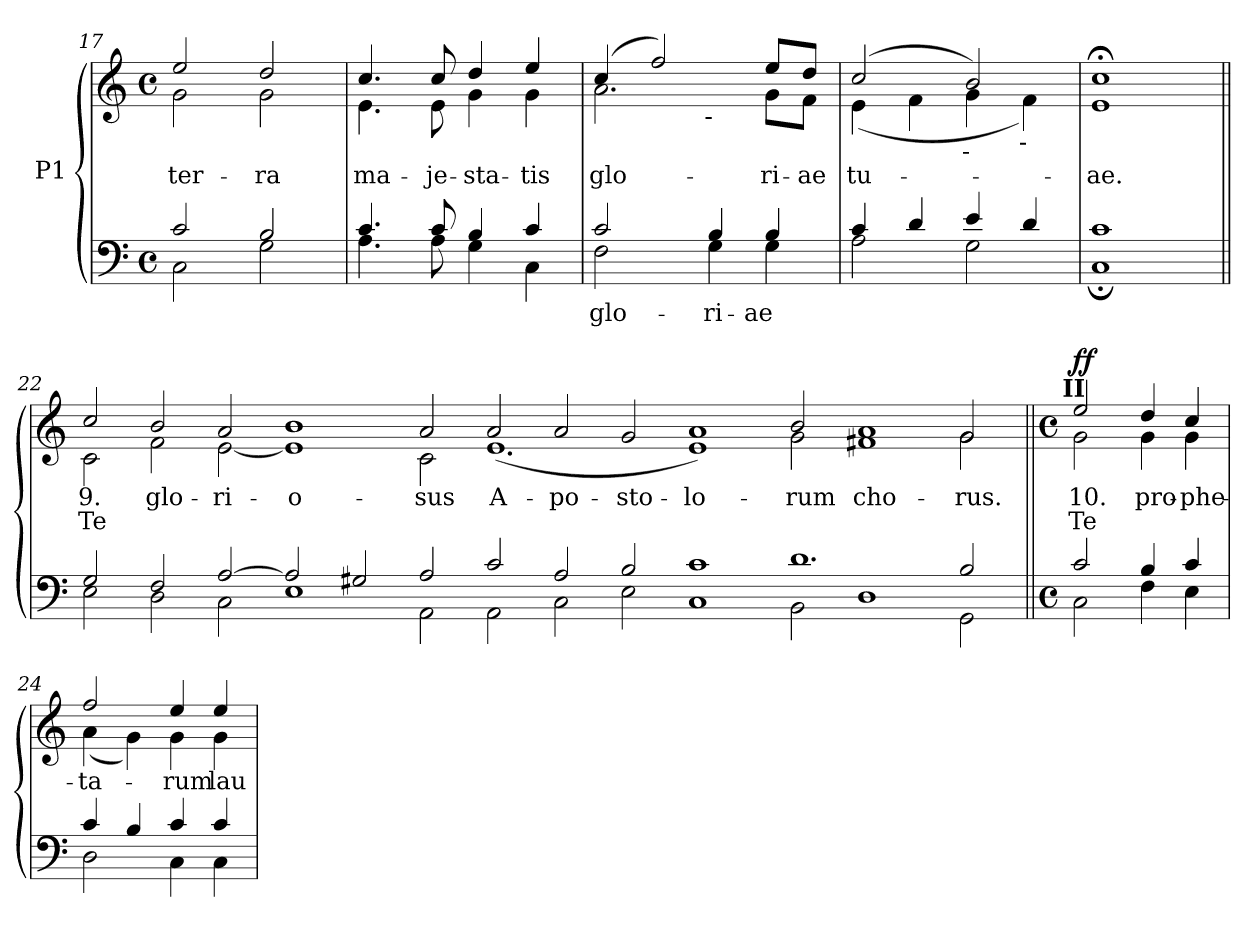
**kern	**text	**kern	**text	**text	**dynam
*part1	*part1	*part1	*part1	*part1	*part1
*staff2	*staff2	*staff1	*staff1	*staff1	*staff1/2
*I"P1	*	*	*	*	*
*clefF4	*	*clefG2	*	*	*
*k[]	*	*k[]	*	*	*
*C:	*	*C:	*	*	*
*M4/4	*	*M4/4	*	*	*
*met(c)	*	*met(c)	*	*	*
=17	=17	=17	=17	=17	=17
*^	*	*	*	*	*
!	!	!	!	!LO:LY:b:color=#000000	!	!
*	*	*	*^	*	*	*
2ci/	2Ci\	.	2eei/	2gi\	ter-	.	.
!	!	!	!	!	!LO:LY:b:color=#000000	!	!
2Bi/	2Gi\	.	2ddi/	2gi\	-ra	.	.
=18	=18	=18	=18	=18	=18	=18	=18
!	!	!	!	!	!LO:LY:b:color=#000000	!	!
4.ci/	4.Ai\	.	4.cci/	4.ei\	ma-	.	.
!	!	!	!	!	!LO:LY:b:color=#000000	!	!
8ci/	8Ai\	.	8cci/	8ei\	-je-	.	.
!	!	!	!	!	!LO:LY:b:color=#000000	!	!
4Bi/	4Gi\	.	4ddi/	4gi\	-sta-	.	.
!	!	!	!	!	!LO:LY:b:color=#000000	!	!
4ci/	4Ci\	.	4eei/	4gi\	-tis	.	.
*	*	*	*v	*v	*	*	*
=19	=19	=19	=19	=19	=19	=19
*	*	*	*^	*	*	*
!	!	!LO:LY:b:color=#000000	!	!	!	!	!
*	*	*	*v	*v	*	*	*
*	*	*	*^	*	*	*
!	!	!	!	!	!LO:LY:b:color=#000000	!	!
*	*	*	*	*^	*	*	*
2ci/	2Fi\	glo-	(4cci/	2.ai\	2ryy	glo-	.	.
.	.	.	2ffi/)	.	.	.	.	.
!	!	!	!	!	!LO:TX:b:cj:t=-	!	!	!
!	!	!LO:LY:b:color=#000000	!	!	!	!	!	!
4Bi/	4Gi\	-ri-	.	.	2ryy	.	.	.
!	!	!LO:LY:b:color=#000000	!	!	!	!	!	!
!	!	!	!	!	!	!LO:LY:b:color=#000000	!	!
4Bi/	4Gi\	-ae	8eei/L	8gi\L	.	-ri-	.	.
!	!	!	!	!	!	!LO:LY:b:color=#000000	!	!
.	.	.	8ddi/J	8fi\J	.	-ae	.	.
*	*	*	*v	*v	*v	*	*	*
=20	=20	=20	=20	=20	=20	=20
*	*	*	*^	*	*	*
*	*	*	*	*^	*	*	*
!	!	!	!	!	!	!LO:LY:b:color=#000000	!	!
*	*	*	*	*v	*v	*	*	*
4ci/	2Ai\	.	(2cci/	(4ei\	tu-	.	.
4di/	.	.	.	4fi\	.	.	.
!	!	!	!LO:TX:b:cj:t=-	!	!	!	!
4ei/	2Gi\	.	2bi/)	4gi\	.	.	.
!	!	!	!	!LO:TX:b:cj:t=-	!	!	!
4di/	.	.	.	4fi\)	.	.	.
*	*	*	*v	*v	*	*	*
=21	=21	=21	=21	=21	=21	=21
*	*	*	*^	*	*	*
!	!	!	!	!	!LO:LY:b:color=#000000	!	!
*	*	*	*v	*v	*	*	*
1ci	1C;i	.	1ei; 1cci;	-ae.	.	.
!!LO:PB:g=z
=22||	=22||	=22||	=22||	=22||	=22||	=22||
!	!	!	!LO:TX:a:B:cj:t=I	!	!	!
!	!	!	!	!LO:LY:b:color=#000000	!LO:LY:b:color=#000000	!
*	*	*	*^	*	*	*
2Gi/	2Ei\	.	2cci/	2ci\	9.	Te	.
!	!	!	!	!	!LO:LY:b:color=#000000	!	!
2Fi/	2Di\	.	2bi/	2fi\	glo-	.	.
!	!	!	!	!	!LO:LY:b:color=#000000	!	!
[2Ai/	2Ci\	.	2ai/	[2ei\	-ri-	.	.
!	!	!	!	!	!LO:LY:b:color=#000000	!	!
2Ai/]	1Ei	.	1bi	1ei]	-o-	.	.
2G#Xi/	.	.	.	.	.	.	.
!	!	!	!	!	!LO:LY:b:color=#000000	!	!
2Ai/	2AAi\	.	2ai/	2ci\	-sus	.	.
!	!	!	!	!	!LO:LY:b:color=#000000	!	!
2ci/	2AAi\	.	2ai/	(1.ei	A-	.	.
!	!	!	!	!	!LO:LY:b:color=#000000	!	!
2Ai/	2Ci\	.	2ai/	.	-po-	.	.
!	!	!	!	!	!LO:LY:b:color=#000000	!	!
2Bi/	2Ei\	.	2gi/	.	-sto-	.	.
!	!	!	!	!	!LO:LY:b:color=#000000	!	!
1ci	1Ci	.	1ai	1ei)	-lo-	.	.
!	!	!	!	!	!LO:LY:b:color=#000000	!	!
1.di	2BBi\	.	2bi/	2gi\	-rum	.	.
!	!	!	!	!	!LO:LY:b:color=#000000	!	!
.	1Di	.	1ai	1f#Xi	cho-	.	.
!	!	!	!	!	!LO:LY:b:color=#000000	!	!
2Bi/	2GGi\	.	2gi/	2gi\	-rus.	.	.
!!LO:LB:g=z	!!
=23||	=23||	=23||	=23||	=23||	=23||	=23||	=23||
*M4/4	*	*	*M4/4	*	*	*	*
*met(c)	*	*	*met(c)	*	*	*	*
!	!	!	!LO:TX:a:B:cj:t=II	!	!	!	!
!	!	!	!	!	!LO:LY:b:color=#000000	!LO:LY:b:color=#000000	!
2ci/	2Ci\	.	2eei/	2gi\	10.	Te	f f
!	!	!	!	!	!LO:LY:b:color=#000000	!	!
4Bi/	4Fi\	.	4ddi/	4gi\	pro-	.	.
!	!	!	!	!	!LO:LY:b:color=#000000	!	!
4ci/	4Ei\	.	4cci/	4gi\	-phe-	.	.
=24	=24	=24	=24	=24	=24	=24	=24
!	!	!	!	!	!LO:LY:b:color=#000000	!	!
4ci/	2Di\	.	2ffi/	(4ai\	-ta-	.	.
4Bi/	.	.	.	4gi\)	.	.	.
!	!	!	!	!	!LO:LY:b:color=#000000	!	!
4ci/	4Ci\	.	4eei/	4gi\	-rum	.	.
!	!	!	!	!	!LO:LY:b:color=#000000	!	!
4ci/	4Ci\	.	4eei/	4gi\	lau-	.	.
*v	*v	*	*	*	*	*	*
*	*	*v	*v	*	*	*
=	=	=	=	=	=
*-	*-	*-	*-	*-	*-
